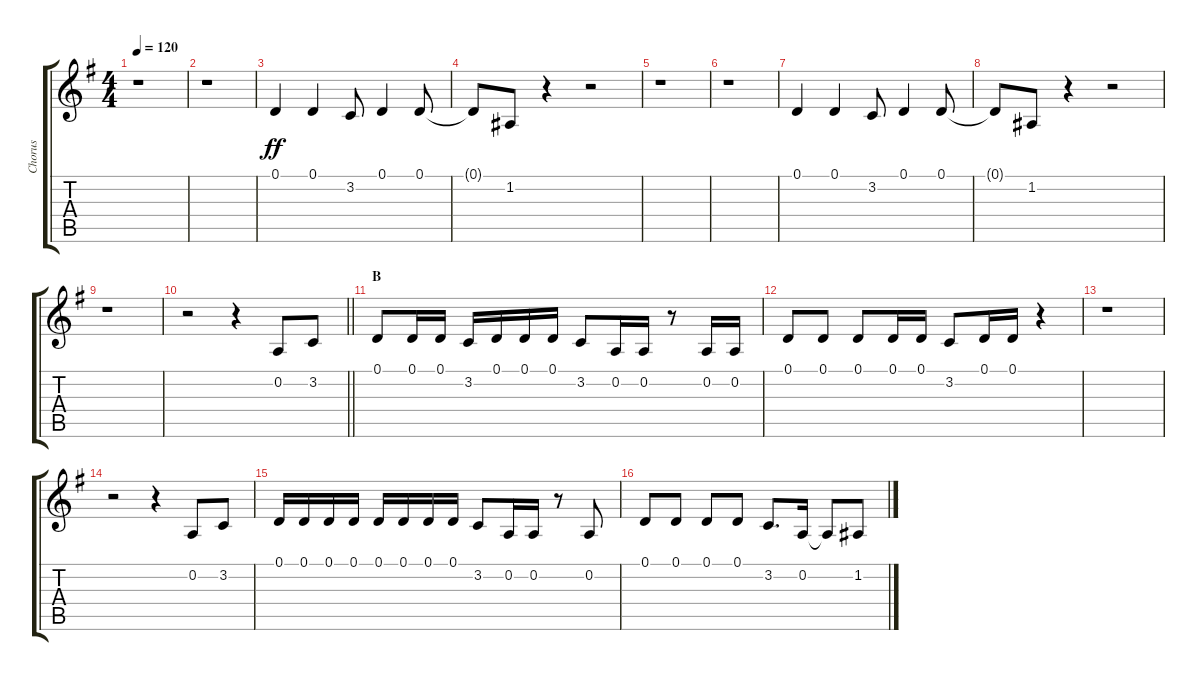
\track ("Chorus" "Chorus") {instrument voiceoohs}
\staff {score tabs}
\tuning (D4 A3 F3 C3 G2 D2) {hide}
\ts (4 4)
\tempo 120
\clef g2
\ks g
r.1{dy ff} |
r.1 |
0.1.4 0.1.4 3.2.8 0.1.4 0.1.8 |
0.1{t}.8 1.2.8 r.4 r.2 |
r.1 |
r.1 |
0.1.4 0.1.4 3.2.8 0.1.4 0.1.8 |
0.1{t}.8 1.2.8 r.4 r.2 |
r.1 |
\barLineRight lightlight
r.2 r.4 0.2.8 3.2.8 |
\section ("" "B")
0.1.8 0.1.16 0.1.16 3.2.16 0.1.16 0.1.16 0.1.16 3.2.8 0.2.16 0.2.16 r.8 0.2.16 0.2.16 |
0.1.8 0.1.8 0.1.8 0.1.16 0.1.16 3.2.8 0.1.16 0.1.16 r.4 |
r.1 |
r.2 r.4 0.2.8 3.2.8 |
0.1.16 0.1.16 0.1.16 0.1.16 0.1.16 0.1.16 0.1.16 0.1.16 3.2.8 0.2.16 0.2.16 r.8 0.2.8 |
0.1.8 0.1.8 0.1.8 0.1.8 3.2.8{d} 0.2.16 0.2{t}.8 1.2.8
